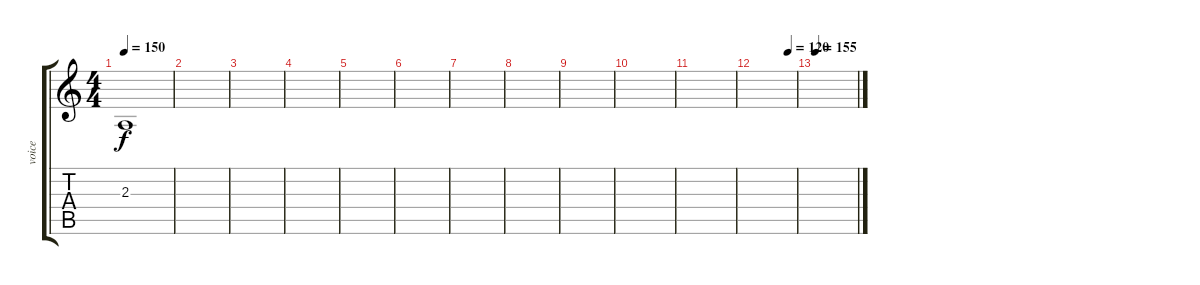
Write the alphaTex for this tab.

\track ("voice" "voice") {instrument lead1square}
\staff {score tabs}
\tuning (E4 B3 G3 D3 A2 E2) {hide}
\ts (4 4)
\tempo 150
\clef g2
\ks c
2.3.1{dy f} |
|
|
|
|
|
|
|
|
|
|
\tempo (120 0.8125)
|
\tempo 155
